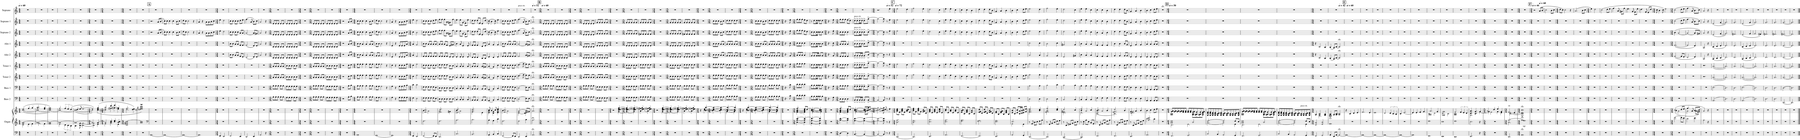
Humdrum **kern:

**kern	**kern	**kern	**kern	**kern	**kern	**kern	**kern	**kern	**kern	**kern	**kern
*part10	*part10	*part10	*part9	*part8	*part7	*part6	*part5	*part4	*part3	*part2	*part1
*staff12	*staff11	*staff10	*staff9	*staff8	*staff7	*staff6	*staff5	*staff4	*staff3	*staff2	*staff1
*I"Organ	*	*	*I"Bass 2	*I"Bass 1	*I"Tenor 2	*I"Tenor 1	*I"Alto 2	*I"Alto 1	*I"Soprano 2	*I"Soprano 1	*I"Soprano
*I'Org.	*	*	*I'B2	*I'B1	*I'T2	*I'T1	*I'A2	*I'A1	*I'S2	*I'S1	*I'S.
*clefF4	*clefG2	*clefG2	*clefF4	*clefF4	*clefGv2	*clefGv2	*clefG2	*clefG2	*clefG2	*clefG2	*clefG2
*k[]	*k[]	*k[]	*k[]	*k[]	*k[]	*k[]	*k[]	*k[]	*k[]	*k[]	*k[]
*M4/4	*M4/4	*M4/4	*M4/4	*M4/4	*M4/4	*M4/4	*M4/4	*M4/4	*M4/4	*M4/4	*M4/4
*MM60	*MM60	*MM60	*MM60	*MM60	*MM60	*MM60	*MM60	*MM60	*MM60	*MM60	*MM60
=1	=1	=1	=1	=1	=1	=1	=1	=1	=1	=1	=1
*	*^	*^	*	*	*	*	*	*	*	*	*
1r	[1a	2d\ 2f\	(2ee/	([1cc	1r	1r	1r	1r	1r	1r	1r	1r	1r
.	.	4e\	4ff/	.	.	.	.	.	.	.	.	.	.
.	.	4f\	4gg/	.	.	.	.	.	.	.	.	.	.
=2	=2	=2	=2	=2	=2	=2	=2	=2	=2	=2	=2	=2	=2
1r	1a_	2.g\	2.ff/ 2.aa/	1cc_	1r	1r	1r	1r	1r	1r	1r	1r	1r
.	.	4f\	4ee/ 4gg/	.	.	.	.	.	.	.	.	.	.
=3	=3	=3	=3	=3	=3	=3	=3	=3	=3	=3	=3	=3	=3
1r	1a_	1f	1ee 1gg)	1cc_)	1r	1r	1r	1r	1r	1r	1r	1r	1r
=4	=4	=4	=4	=4	=4	=4	=4	=4	=4	=4	=4	=4	=4
1r	1a_	2e\	2ff/	1cc_	1r	1r	1r	1r	1r	1r	1r	1r	1r
.	.	6d\	6ff/	.	.	.	.	.	.	.	.	.	.
.	.	6c\	6ee/	.	.	.	.	.	.	.	.	.	.
.	.	6B\	(6dd/	.	.	.	.	.	.	.	.	.	.
=5	=5	=5	=5	=5	=5	=5	=5	=5	=5	=5	=5	=5	=5
1r	1a_	4.B\	4.dd/	(1cc_	1r	1r	1r	1r	1r	1r	1r	1r	1r
.	.	[8c\ [8g\	[8ee/	.	.	.	.	.	.	.	.	.	.
.	.	2c\_ 2g\_	2ee/_	.	.	.	.	.	.	.	.	.	.
=6	=6	=6	=6	=6	=6	=6	=6	=6	=6	=6	=6	=6	=6
*M3/4	*M3/4	*	*M3/4	*	*M3/4	*M3/4	*M3/4	*M3/4	*M3/4	*M3/4	*M3/4	*M3/4	*M3/4
2.r	2a/]	2c\] 2g\]	2ee/])	2cc\])	2.r	2.r	2.r	2.r	2.r	2.r	2.r	2.r	2.r
.	[4a/	4e\	(4gg/	([4cc\ [4ee\	.	.	.	.	.	.	.	.	.
=7	=7	=7	=7	=7	=7	=7	=7	=7	=7	=7	=7	=7	=7
*M5/4	*M5/4	*	*M5/4	*	*M5/4	*M5/4	*M5/4	*M5/4	*M5/4	*M5/4	*M5/4	*M5/4	*M5/4
4%5r	2a/]	2f\	2aa/	2cc\] 2ee\]	4%5r	4%5r	4%5r	4%5r	4%5r	4%5r	4%5r	4%5r	4%5r
.	4b/ 4dd/	2g\	4ddd/	4ff#X\	.	.	.	.	.	.	.	.	.
.	4cc/ 4ee/	.	4eee/	4gg#X\	.	.	.	.	.	.	.	.	.
.	4b/ 4cc/	4e\	4ggn/	4ee\	.	.	.	.	.	.	.	.	.
=8	=8	=8	=8	=8	=8	=8	=8	=8	=8	=8	=8	=8	=8
*M4/4	*M4/4	*	*M4/4	*	*M4/4	*M4/4	*M4/4	*M4/4	*M4/4	*M4/4	*M4/4	*M4/4	*M4/4
1r	[1cc	1d 1g#X	2.ff/	2.dd\	1r	1r	1r	1r	1r	1r	1r	1r	1r
.	.	.	[4dd\ [4ee\)	4ryy	.	.	.	.	.	.	.	.	.
=9	=9	=9	=9	=9	=9	=9	=9	=9	=9	=9	=9	=9	=9
1r	1cc]	1a	1r	1dd] 1ee] 1gg#X 1ccc)	1r	1r	1r	1r	1r	1r	1r	1r	1r
*	*v	*v	*	*	*	*	*	*	*	*	*	*	*
*	*	*v	*v	*	*	*	*	*	*	*	*	*
!!LO:REH:place=s1:a:B:cj:fs=14:t=A
=10	=10	=10	=10	=10	=10	=10	=10	=10	=10	=10	=10
*	*clefF4	*	*	*	*	*	*	*	*	*	*
[1AA	1r	1r	1r	1r	1r	1r	1r	1r	2.r	2.r	1r
.	.	.	.	.	.	.	.	.	(8a/L	(8a/L	.
.	.	.	.	.	.	.	.	.	8b/J	8b/J	.
=11	=11	=11	=11	=11	=11	=11	=11	=11	=11	=11	=11
1AA_	1r	1r	1r	1r	1r	1r	1r	1r	8cc\L)	8cc\L)	1r
.	.	.	.	.	.	.	.	.	8cc\J	8cc\J	.
.	.	.	.	.	.	.	.	.	4cc\	4cc\	.
.	.	.	.	.	.	.	.	.	4cc\	4cc\	.
.	.	.	.	.	.	.	.	.	8b\L	8b\L	.
.	.	.	.	.	.	.	.	.	8cc\J	8cc\J	.
=12	=12	=12	=12	=12	=12	=12	=12	=12	=12	=12	=12
1AA_	1r	1r	1r	1r	1r	1r	1r	1r	8dd\L	8dd\L	1r
.	.	.	.	.	.	.	.	.	8cc\J	8cc\J	.
.	.	.	.	.	.	.	.	.	2cc\	2cc\	.
.	.	.	.	.	.	.	.	.	4r	4r	.
=13	=13	=13	=13	=13	=13	=13	=13	=13	=13	=13	=13
1AA]	1r	1r	1r	1r	1r	1r	1r	1r	4a/	4a/	1r
.	.	.	.	.	.	.	.	.	4r	4r	.
.	.	.	.	.	.	.	.	.	8a\L	8a\L	.
.	.	.	.	.	.	.	.	.	8a\	8a\	.
.	.	.	.	.	.	.	.	.	8b\	8b\	.
.	.	.	.	.	.	.	.	.	8cc\J	8cc\J	.
=14	=14	=14	=14	=14	=14	=14	=14	=14	=14	=14	=14
*M3/4	*M3/4	*M3/4	*M3/4	*M3/4	*M3/4	*M3/4	*M3/4	*M3/4	*M3/4	*M3/4	*M3/4
4FF/	2.r	2.r	2.r	2.r	2.r	2.r	2.r	2.r	4ee\	4ee\	2.r
2EE/	.	.	.	.	.	.	.	.	2dd\	2dd\	.
=15	=15	=15	=15	=15	=15	=15	=15	=15	=15	=15	=15
2FF/	2.r	2.r	2.r	2.r	2.r	2.r	8b\L	8b\L	8cc\L	8cc\L	2.r
.	.	.	.	.	.	.	8b\J	8b\J	8cc\J	8cc\J	.
.	.	.	.	.	.	.	8a/L	8a/L	8cc\L	8cc\L	.
.	.	.	.	.	.	.	8a/J	8a/J	8cc\J	8cc\J	.
4EE/	.	.	.	.	.	.	8f/L	8f/L	8a/L	8dd\L	.
.	.	.	.	.	.	.	8e/J	8f/J	8a/J	8ee\J	.
=16	=16	=16	=16	=16	=16	=16	=16	=16	=16	=16	=16
2DD/	2.r	2.r	2.r	2.r	2.r	2.r	((2d/	((2f/	[2a/	(4.ff\	2.r
.	.	.	.	.	.	.	.	.	.	8a/	.
4EE/	.	.	.	.	.	.	8e/L))	8e/L))	8a/L]	8b\L)	.
.	.	.	.	.	.	.	8e/J	8e/J	8g#X/J	8cc\J	.
=17	=17	=17	=17	=17	=17	=17	=17	=17	=17	=17	=17
2AA/	2.r	2.r	2.r	2.r	2.r	2.r	2a/	2a/	2a/	2a/	2.r
4r	.	.	.	.	.	.	4r	4r	4r	4r	.
=18	=18	=18	=18	=18	=18	=18	=18	=18	=18	=18	=18
*M5/8	*M5/8	*M5/8	*M5/8	*M5/8	*M5/8	*M5/8	*M5/8	*M5/8	*M5/8	*M5/8	*M5/8
8%5r	8%5r	8%5r	8A\L	8A\L	8A/L	8A/L	8c/L	8c/L	8e/L	8e/L	8%5r
.	.	.	8A\	8A\	8A/	8A/	8c/	8c/	8e/	8e/	.
.	.	.	8A\J	8A\J	8A/J	8A/J	8c/J	8c/J	8e/J	8e/J	.
.	.	.	8A\L	8A\L	8A/L	8A/L	8c/L	8c/L	8e/L	8e/L	.
.	.	.	8A\J	8A\J	8A/J	8A/J	8c/J	8c/J	8e/J	8e/J	.
=19	=19	=19	=19	=19	=19	=19	=19	=19	=19	=19	=19
8%5r	8%5r	8%5r	8G\L	8G\L	8B\L	8B\L	8c/L	8c/L	8e/L	8e/L	8%5r
.	.	.	8G\	8G\	8B\	8B\	8c/	8c/	8e/	8e/	.
.	.	.	8G\J	8G\J	8B\J	8B\J	8c/J	8c/J	8e/J	8e/J	.
.	.	.	8G\L	8G\L	8B\L	8B\L	8c/L	8c/L	8e/L	8e/L	.
.	.	.	8G\J	8G\J	8B\J	8B\J	8c/J	8c/J	8e/J	8e/J	.
=20	=20	=20	=20	=20	=20	=20	=20	=20	=20	=20	=20
*M3/4	*M3/4	*M3/4	*M3/4	*M3/4	*M3/4	*M3/4	*M3/4	*M3/4	*M3/4	*M3/4	*M3/4
2.r	2.r	2.r	2.r	2.r	2.r	2.r	2.r	2.r	2.r	2.r	2.r
=21	=21	=21	=21	=21	=21	=21	=21	=21	=21	=21	=21
*M5/8	*M5/8	*M5/8	*M5/8	*M5/8	*M5/8	*M5/8	*M5/8	*M5/8	*M5/8	*M5/8	*M5/8
8%5r	8%5r	8%5r	8A\L	8A\L	8A/L	8A/L	8c/L	8c/L	8e/L	8e/L	8%5r
.	.	.	8A\	8A\	8A/	8A/	8c/	8c/	8e/	8e/	.
.	.	.	8A\J	8A\J	8A/J	8A/J	8c/J	8c/J	8e/J	8e/J	.
.	.	.	8A\L	8A\L	8A/L	8A/L	8c/L	8c/L	8e/L	8e/L	.
.	.	.	8A\J	8A\J	8A/J	8A/J	8c/J	8c/J	8e/J	8e/J	.
=22	=22	=22	=22	=22	=22	=22	=22	=22	=22	=22	=22
8%5r	8%5r	8%5r	8G\L	8G\L	8B\L	8B\L	8c/L	8c/L	8e/L	8e/L	8%5r
.	.	.	8G\	8G\	8B\	8B\	8c/	8c/	8e/	8e/	.
.	.	.	8G\J	8G\J	8B\J	8B\J	8c/J	8c/J	8e/J	8e/J	.
.	.	.	8G\L	8G\L	8B\L	8B\L	8c/L	8c/L	8e/L	8e/L	.
.	.	.	8G\J	8G\J	8B\J	8B\J	8c/J	8c/J	8e/J	8e/J	.
=23	=23	=23	=23	=23	=23	=23	=23	=23	=23	=23	=23
*M3/4	*M3/4	*M3/4	*M3/4	*M3/4	*M3/4	*M3/4	*M3/4	*M3/4	*M3/4	*M3/4	*M3/4
2.r	2.r	2.r	2r	2r	2r	2r	2r	2r	2r	2r	2.r
.	.	.	8A\L	8A\L	8c\L	8c\L	8a/L	8a/L	8a/L	8a/L	.
.	.	.	8B\J	8B\J	8d\J	8d\J	8b/J	8b/J	8b/J	8b/J	.
=24	=24	=24	=24	=24	=24	=24	=24	=24	=24	=24	=24
*M4/4	*M4/4	*M4/4	*M4/4	*M4/4	*M4/4	*M4/4	*M4/4	*M4/4	*M4/4	*M4/4	*M4/4
1AA	1r	1r	8A\L	8A\L	8e\L	8e\L	8b\L	8b\L	8cc\L	8cc\L	1r
.	.	.	8A\J	8A\J	8e\J	8e\J	8b\J	8b\J	8cc\J	8cc\J	.
.	.	.	4A\	4A\	4e\	4e\	4a/	4a/	4cc\	4cc\	.
.	.	.	4A\	4A\	4e\	4e\	4a/	4a/	4cc\	4cc\	.
.	.	.	8A\L	8A\L	8e\L	8e\L	8a/L	8a/L	8b\L	8b\L	.
.	.	.	8A\J	8A\J	8e\J	8e\J	8a/J	8a/J	8cc\J	8cc\J	.
=25	=25	=25	=25	=25	=25	=25	=25	=25	=25	=25	=25
[1GG	1r	1r	8G\L	8G\L	8e\L	8e\L	8g/L	8b\L	8dd\L	8dd\L	1r
.	.	.	8G\J	8G\J	8e\J	8e\J	8g/J	8b\J	8cc\J	8cc\J	.
.	.	.	2G\	2G\	2e\	2e\	2g/	2b\	2cc\	2cc\	.
.	.	.	4r	4r	4r	4r	4r	4r	4r	4r	.
=26	=26	=26	=26	=26	=26	=26	=26	=26	=26	=26	=26
1GG]	1r	1r	4G\	4G\	4c\	4c\	4e/	4e/	4a/	4a/	1r
.	.	.	4r	4r	4r	4r	4r	4r	4r	4r	.
.	.	.	8G\L	8G\L	8c\L	8c\L	8e/L	8e/L	8a\L	8a\L	.
.	.	.	8G\	8G\	8c\	8c\	8e/	8e/	8a\	8a\	.
.	.	.	8G\	8A\	8c\	8c\	8e/	8e/	8b\	8b\	.
.	.	.	8G\J	8B\J	8e\J	8e\J	8a/J	8a/J	8cc\J	8cc\J	.
=27	=27	=27	=27	=27	=27	=27	=27	=27	=27	=27	=27
*M3/4	*M3/4	*M3/4	*M3/4	*M3/4	*M3/4	*M3/4	*M3/4	*M3/4	*M3/4	*M3/4	*M3/4
4FF/	2.r	2.r	4F\	4c\	4c\	4c\	4a/	4a/	4cc\	4ee\	2.r
2EE/	.	.	2E\	2c\	2e\	2e\	2f/	2g/	2b\	2dd\	.
=28	=28	=28	=28	=28	=28	=28	=28	=28	=28	=28	=28
*	*	*^	*	*	*	*	*	*	*	*	*
[2FF/	2.F\	2.f/ 2.cc/	4b\	8F\L	8F\L	8c\L	8c\L	8f/L	8b\L	8cc\L	8cc\L	2.r
.	.	.	.	8F\J	8F\J	8c\J	8c\J	8f/J	8b\J	8cc\J	8cc\J	.
.	.	.	2a\	8F\L	8F\L	8c\L	8c\L	8f/L	8a/L	8cc\L	8cc\L	.
.	.	.	.	8F\J	8F\J	8c\J	8c\J	8f/J	8a/J	8cc\J	8cc\J	.
8FF/L]	.	.	.	8F\L	8F\L	8c\L	8c\L	8f/L	8a/L	8dd\L	8dd\L	.
8EE/J	.	.	.	8E\J	8E\J	8c\J	8c\J	8f/J	8a/J	8ee\J	8ee\J	.
=29	=29	=29	=29	=29	=29	=29	=29	=29	=29	=29	=29	=29
2.DD/	2.F\	2.f/ 2.dd/	2a\	8D\L	8D\L	8d\L	8d\L	8f/L	8a/L	8ff\L	8ff\L	2.r
.	.	.	.	8D\J	8D\J	8d\J	8d\J	8f/J	8a/J	8ff\J	8ff\J	.
.	.	.	.	8D\L	8D\L	8d\L	8d\L	8f/L	8a/L	8ff\L	8ff\L	.
.	.	.	.	8D\J	8D\J	8d\J	8d\J	8f/J	8f/J	8a\J	8a\J	.
.	.	.	4g#X\	8D\L	8D\L	8B\L	8B\L	8e/L	8e/L	8g#X\L	8g#X\L	.
.	.	.	.	8D\J	8D\J	8B\J	8B\J	8e/J	8g#X/J	8ff\J	8ff\J	.
=30	=30	=30	=30	=30	=30	=30	=30	=30	=30	=30	=30	=30
2.C/	2.A\	2.e/ 2.dd/	4b\	4C/	4C/	4A/	4A/	4e/	4b\	4ee\	4ee\	2.r
.	.	.	2a\	8C/	8C/	8A/	8A/	8e/	8a/	8ee\L	8ee\L	.
.	.	.	.	4C/	4C/	4A/	4A/	4e/	4e/	(8g\J	(8g\J	.
.	.	.	.	.	.	.	.	.	.	8f\L)	8f\L)	.
.	.	.	.	8C/	8C/	8A/	8A/	8e/	8e/	8ee\J	8ee\J	.
=31	=31	=31	=31	=31	=31	=31	=31	=31	=31	=31	=31	=31
2.BB/	2.B\	2.a/ 2.dd/	2f\	8BB/L	8BB/L	8A/L	8A/L	8d/L	8f/L	8dd\L	8dd\L	2.r
.	.	.	.	8BB/J	8BB/J	8A/J	8A/J	8d/J	8f/J	8dd\J	8dd\J	.
.	.	.	.	4BB/	4BB/	4A/	4A/	4d/	4f/	(8dd/L	(8dd/L	.
.	.	.	.	.	.	.	.	.	.	8f/J)	8f/J)	.
.	.	.	4e\	8BB/L	8BB/L	8A/L	8A/L	8B/L	8d/L	8e/L	8e/L	.
.	.	.	.	8BB/J	8BB/J	8G#X/J	8G#X/J	8B/J	8e/J	8dd/J	8dd/J	.
=32	=32	=32	=32	=32	=32	=32	=32	=32	=32	=32	=32	=32
4AA/	4A\	8cc/	4e\ 4a\	(4AA/	(4AA/	(4A/	(4A/	4e/	4a/	(8cc\	(8cc\	2.r
.	.	4b/	.	.	.	.	.	.	.	4b\	4b\	.
4BB/	4G\	.	4d\ 4g\	4BB/)	4BB/)	4G/)	4G/)	4d/	4g/	.	.	.
.	.	8cc/	.	.	.	.	.	.	.	8cc\)	8cc\)	.
4C/	4c\	4ee/	4e\ 4g\ 4cc\	4C/	4C/	4c\	4c\	4e/	4g/	4ee\	4ee\	.
=33	=33	=33	=33	=33	=33	=33	=33	=33	=33	=33	=33	=33
[2FF/	2.F\	2.f/ 2.cc/	4b\	8F\L	8F\L	8c\L	8c\L	8f/L	8b\L	8cc\L	8cc\L	2.r
.	.	.	.	8F\J	8F\J	8c\J	8c\J	8f/J	8b\J	8cc\J	8cc\J	.
.	.	.	2a\	8F\L	8F\L	8c\L	8c\L	8f/L	8a/L	8cc\L	8cc\L	.
.	.	.	.	8F\J	8F\J	8c\J	8c\J	8f/J	8a/J	8cc\J	8cc\J	.
8FF/L]	.	.	.	8F\L	8F\L	8c\L	8c\L	8f/L	8a/L	8dd\L	8dd\L	.
8EE/J	.	.	.	8E\J	8E\J	8c\J	8c\J	8f/J	8a/J	8ee\J	8ee\J	.
=34	=34	=34	=34	=34	=34	=34	=34	=34	=34	=34	=34	=34
*	*	*	*^	*	*	*	*	*	*	*	*	*
!	!	!	!	!	!	!	!	!	!	!	!	!	!LO:TX:a:t=poco rit.
2DD/	2F\	[2a/	2f\	[2d\	(2D\	(2D\	(4.d\	(4.d\	2f/	[2a/	(4.ff\	(4.ff\	2.r
.	.	.	.	.	.	.	8f\	8f\	.	.	8a/	8a/	.
4EE/	4B\	8a/L]	4d\] 4e\	4ryy	8E\L)	8E\L)	8e\L)	8e\L)	8a/L	8a/L]	8b\L)	8b\L)	.
.	.	8g#X/J	.	.	8E\J	8E\J	8e\J	8e\J	8g#X/J	8g#X/J	8cc\J	8cc\J	.
*	*	*v	*v	*v	*	*	*	*	*	*	*	*	*
=35	=35	=35	=35	=35	=35	=35	=35	=35	=35	=35	=35
*	*	*	*	*	*	*	*	*	*	*	*MM52
2.AA;</	2.A;<\	2.a;</	2.AA;</	2.AA;</	2.A;</	2.A;</	2.a;</	2.a;</	2.a;</	2.a;</	2.r
=36	=36	=36	=36	=36	=36	=36	=36	=36	=36	=36	=36
!!LO:REH:place=s1:a:B:cj:fs=14:t=B
*M5/8	*M5/8	*M5/8	*M5/8	*M5/8	*M5/8	*M5/8	*M5/8	*M5/8	*M5/8	*M5/8	*M5/8
*	*	*	*	*	*	*	*	*	*	*	*MM60
8%5r	8%5r	8%5r	8A\L	8A\L	8A/L	8A/L	8c/L	8c/L	8e/L	8e/L	8%5r
.	.	.	8A\	8A\	8A/	8A/	8c/	8c/	8e/	8e/	.
.	.	.	8A\J	8A\J	8A/J	8A/J	8c/J	8c/J	8e/J	8e/J	.
.	.	.	8A\L	8A\L	8A/L	8A/L	8c/L	8c/L	8e/L	8e/L	.
.	.	.	8A\J	8A\J	8A/J	8A/J	8c/J	8c/J	8e/J	8e/J	.
=37	=37	=37	=37	=37	=37	=37	=37	=37	=37	=37	=37
8%5r	8%5r	8%5r	8G\L	8G\L	8B\L	8B\L	8c/L	8c/L	8e/L	8e/L	8%5r
.	.	.	8G\	8G\	8B\	8B\	8c/	8c/	8e/	8e/	.
.	.	.	8G\J	8G\J	8B\J	8B\J	8c/J	8c/J	8e/J	8e/J	.
.	.	.	8G\L	8G\L	8B\L	8B\L	8c/L	8c/L	8e/L	8e/L	.
.	.	.	8G\J	8G\J	8B\J	8B\J	8c/J	8c/J	8e/J	8e/J	.
=38	=38	=38	=38	=38	=38	=38	=38	=38	=38	=38	=38
*M3/4	*M3/4	*M3/4	*M3/4	*M3/4	*M3/4	*M3/4	*M3/4	*M3/4	*M3/4	*M3/4	*M3/4
2.r	2.r	2.r	2.r	2.r	2.r	2.r	2.r	2.r	2.r	2.r	2.r
=39	=39	=39	=39	=39	=39	=39	=39	=39	=39	=39	=39
*M5/8	*M5/8	*M5/8	*M5/8	*M5/8	*M5/8	*M5/8	*M5/8	*M5/8	*M5/8	*M5/8	*M5/8
8%5r	8%5r	8%5r	8A\L	8A\L	8A/L	8A/L	8c/L	8c/L	8e/L	8e/L	8%5r
.	.	.	8A\	8A\	8A/	8A/	8c/	8c/	8e/	8e/	.
.	.	.	8A\J	8A\J	8A/J	8A/J	8c/J	8c/J	8e/J	8e/J	.
.	.	.	8A\L	8A\L	8A/L	8A/L	8c/L	8c/L	8e/L	8e/L	.
.	.	.	8A\J	8A\J	8A/J	8A/J	8c/J	8c/J	8e/J	8e/J	.
=40	=40	=40	=40	=40	=40	=40	=40	=40	=40	=40	=40
8%5r	8%5r	8%5r	8F\L	8F\L	8A/L	8A/L	8c/L	8e/L	8g/L	8g/L	8%5r
.	.	.	8F\	8F\	8A/	8A/	8c/	8e/	8g/	8g/	.
.	.	.	8F\J	8F\J	8A/J	8A/J	8c/J	8e/J	8g/J	8g/J	.
.	.	.	8F\L	8F\L	8A/L	8A/L	8c/L	8e/L	8g/L	8g/L	.
.	.	.	8F\J	8F\J	8A/J	8A/J	8c/J	8e/J	8g/J	8g/J	.
=41	=41	=41	=41	=41	=41	=41	=41	=41	=41	=41	=41
*M3/4	*M3/4	*M3/4	*M3/4	*M3/4	*M3/4	*M3/4	*M3/4	*M3/4	*M3/4	*M3/4	*M3/4
*	*	*^	*	*	*	*	*	*	*	*	*
2.r	2.r	2r	2ryy	2.r	2.r	2.r	2.r	2.r	2.r	2.r	2.r	2.r
.	.	[4cc/ [4dd/ [4ee/ [4gg/	[4g\	.	.	.	.	.	.	.	.	.
=42	=42	=42	=42	=42	=42	=42	=42	=42	=42	=42	=42	=42
*M5/8	*M5/8	*M5/8	*	*M5/8	*M5/8	*M5/8	*M5/8	*M5/8	*M5/8	*M5/8	*M5/8	*M5/8
8%5r	8%5r	4.cc/_ 4.dd/_ 4.ee/_ 4.gg/_	4.g\_	8G\L	8G\L	8c\L	8c\L	8d/L	8e/L	8g/L	8g/L	8%5r
.	.	.	.	8G\	8G\	8c\	8c\	8d/	8e/	8g/	8g/	.
.	.	.	.	8G\J	8G\J	8c\J	8c\J	8d/J	8e/J	8g/J	8g/J	.
.	.	4cc/] 4dd/_ 4ee/_ 4gg/_	4g\]	8G\L	8G\L	8c\L	8c\L	8d/L	8e/L	8g/L	8g/L	.
.	.	.	.	8G\J	8G\J	8c\J	8c\J	8d/J	8e/J	8g/J	8g/J	.
=43	=43	=43	=43	=43	=43	=43	=43	=43	=43	=43	=43	=43
8%5r	8%5r	4.dd/_ 4.ee/_ 4.gg/_	[4.a\ [4.ff#X\	8A\L	8A\L	8d\L	8d\L	8e/L	8e/L	8f#X/L	8g/L	8%5r
.	.	.	.	8A\	8A\	8d\	8d\	8e/	8e/	8f#/	8g/	.
.	.	.	.	8A\J	8A\J	8d\J	8d\J	8e/J	8e/J	8f#/J	8g/J	.
.	.	4dd/] 4ee/] 4gg/]	4a\] 4ff#\]	8A\L	8A\L	8d\L	8d\L	8e/L	8e/L	8f#/L	8g/L	.
.	.	.	.	8A\J	8A\J	8d\J	8d\J	8e/J	8e/J	8f#/J	8g/J	.
=44	=44	=44	=44	=44	=44	=44	=44	=44	=44	=44	=44	=44
*M3/4	*M3/4	*M3/4	*	*M3/4	*M3/4	*M3/4	*M3/4	*M3/4	*M3/4	*M3/4	*M3/4	*M3/4
2.r	2.r	2r	2ryy	2.r	2.r	2.r	2.r	2.r	2.r	2.r	2.r	2.r
.	.	[4cc/ [4dd/ [4ee/ [4gg/	[4g\	.	.	.	.	.	.	.	.	.
=45	=45	=45	=45	=45	=45	=45	=45	=45	=45	=45	=45	=45
*M5/8	*M5/8	*M5/8	*	*M5/8	*M5/8	*M5/8	*M5/8	*M5/8	*M5/8	*M5/8	*M5/8	*M5/8
8%5r	8%5r	4.cc/_ 4.dd/_ 4.ee/_ 4.gg/_	4.g\_	8A\L	8A\L	8c\L	8c\L	8e/L	8e/L	8g/L	8g/L	8%5r
.	.	.	.	8A\	8A\	8c\	8c\	8e/	8e/	8g/	8g/	.
.	.	.	.	8A\J	8A\J	8c\J	8c\J	8e/J	8e/J	8g/J	8g/J	.
.	.	4cc/] 4dd/_ 4ee/_ 4gg/_	4g\]	8A\L	8A\L	8c\L	8c\L	8e/L	8e/L	8g/L	8g/L	.
.	.	.	.	8A\J	8A\J	8c\J	8c\J	8e/J	8e/J	8g/J	8g/J	.
=46	=46	=46	=46	=46	=46	=46	=46	=46	=46	=46	=46	=46
8%5r	8%5r	4.dd/_ 4.ee/_ 4.gg/_	[4.a\ [4.ff#X\	8A\L	8A\L	8d\L	8d\L	8e/L	8e/L	8f#X/L	8g/L	8%5r
.	.	.	.	8A\	8A\	8d\	8d\	8e/	8e/	8f#/	8g/	.
.	.	.	.	8A\J	8A\J	8d\J	8d\J	8e/J	8e/J	8f#/J	8g/J	.
.	.	4dd/] 4ee/] 4gg/]	4a\] 4ff#\]	8A\L	8A\L	8d\L	8d\L	8e/L	8e/L	8f#/L	8g/L	.
.	.	.	.	8A\J	8A\J	8d\J	8d\J	8e/J	8e/J	8f#/J	8g/J	.
=47	=47	=47	=47	=47	=47	=47	=47	=47	=47	=47	=47	=47
*M2/4	*M2/4	*M2/4	*	*M2/4	*M2/4	*M2/4	*M2/4	*M2/4	*M2/4	*M2/4	*M2/4	*M2/4
2r	2r	4r	4ryy	2r	2r	2r	2r	2r	2r	2r	2r	2r
.	.	[4b/ [4aa/	[4cc\ [4ee\	.	.	.	.	.	.	.	.	.
*	*	*v	*v	*	*	*	*	*	*	*	*	*
=48	=48	=48	=48	=48	=48	=48	=48	=48	=48	=48	=48
*M5/8	*M5/8	*M5/8	*M5/8	*M5/8	*M5/8	*M5/8	*M5/8	*M5/8	*M5/8	*M5/8	*M5/8
8%5r	8%5r	4.b\_ 4.cc\_ 4.ee\_ 4.aa\_	8A\L	8A\L	8e\L	8e\L	8b\L	8b\L	8cc\L	8cc\L	8%5r
.	.	.	8A\	8A\	8e\	8e\	8b\	8b\	8cc\	8cc\	.
.	.	.	8A\J	8A\J	8e\J	8e\J	8b\J	8b\J	8cc\J	8cc\J	.
.	.	4b\_ 4cc\] 4ee\] 4aa\_	8A\L	8A\L	8e\L	8e\L	8a/L	8a/L	8b\L	8b\L	.
.	.	.	8A\J	8A\J	8e\J	8e\J	8a/J	8a/J	8cc\J	8cc\J	.
=49	=49	=49	=49	=49	=49	=49	=49	=49	=49	=49	=49
*	*	*^	*	*	*	*	*	*	*	*	*
8%5r	8%5r	4.b/_ 4.aa/_	[4.g\ [4.dd\	8B\L	8B\L	8d\L	8d\L	8g/L	8a/L	8dd\L	8dd\L	8%5r
.	.	.	.	8B\	8B\	8d\	8d\	8g/	8a/	8dd\	8dd\	.
.	.	.	.	8B\J	8B\J	8d\J	8d\J	8g/J	8a/J	8dd\J	8dd\J	.
.	.	4b/] 4aa/]	4g\] 4dd\]	8B\L	8B\L	8d\L	8d\L	8g/L	8a/L	8dd\L	8dd\L	.
.	.	.	.	8B\J	8B\J	8d\J	8d\J	8g/J	8a/J	8dd\J	8dd\J	.
=50	=50	=50	=50	=50	=50	=50	=50	=50	=50	=50	=50	=50
*M2/4	*M2/4	*M2/4	*	*M2/4	*M2/4	*M2/4	*M2/4	*M2/4	*M2/4	*M2/4	*M2/4	*M2/4
2r	2r	4r	4ryy	2r	2r	2r	2r	2r	2r	2r	2r	2r
.	.	[4b/ [4aa/	[4cc\ [4ee\	.	.	.	.	.	.	.	.	.
*	*	*v	*v	*	*	*	*	*	*	*	*	*
=51	=51	=51	=51	=51	=51	=51	=51	=51	=51	=51	=51
*M5/8	*M5/8	*M5/8	*M5/8	*M5/8	*M5/8	*M5/8	*M5/8	*M5/8	*M5/8	*M5/8	*M5/8
8%5r	8%5r	4.b\_ 4.cc\_ 4.ee\_ 4.aa\_	8A\L	8A\L	8e\L	8e\L	8b\L	8b\L	8cc\L	8cc\L	8%5r
.	.	.	8A\	8A\	8e\	8e\	8b\	8b\	8cc\	8cc\	.
.	.	.	8A\J	8A\J	8e\J	8e\J	8b\J	8b\J	8cc\J	8cc\J	.
.	.	4b\_ 4cc\] 4ee\] 4aa\_	8A\L	8A\L	8e\L	8e\L	8a/L	8a/L	8b\L	8b\L	.
.	.	.	8A\J	8A\J	8e\J	8e\J	8a/J	8a/J	8cc\J	8cc\J	.
=52	=52	=52	=52	=52	=52	=52	=52	=52	=52	=52	=52
*	*	*^	*	*	*	*	*	*	*	*	*
8%5r	8%5r	4.b/_ 4.aa/_	[4.g\ [4.dd\	8B\L	8B\L	8d\L	8d\L	8g/L	8a/L	8dd\L	8dd\L	8%5r
.	.	.	.	8B\	8B\	8d\	8d\	8g/	8a/	8dd\	8dd\	.
.	.	.	.	8B\J	8B\J	8d\J	8d\J	8g/J	8a/J	8dd\J	8dd\J	.
.	.	4b/] 4aa/]	4g\] 4dd\]	8B\L	8B\L	8d\L	8d\L	8g/L	8a/L	8dd\L	8dd\L	.
.	.	.	.	8B\J	8B\J	8d\J	8d\J	8g/J	8a/J	8dd\J	8dd\J	.
*	*	*v	*v	*	*	*	*	*	*	*	*	*
=53	=53	=53	=53	=53	=53	=53	=53	=53	=53	=53	=53
*M2/4	*M2/4	*M2/4	*M2/4	*M2/4	*M2/4	*M2/4	*M2/4	*M2/4	*M2/4	*M2/4	*M2/4
2r	2r	2r	4.r	4.r	4.r	4.r	4.r	4.r	4.r	4.r	2r
.	.	.	8c\	8c\	8e\	8e\	8g/	8cc\	8ee\	8ee\	.
=54	=54	=54	=54	=54	=54	=54	=54	=54	=54	=54	=54
*M5/8	*M5/8	*M5/8	*M5/8	*M5/8	*M5/8	*M5/8	*M5/8	*M5/8	*M5/8	*M5/8	*M5/8
*	*^	*^	*	*	*	*	*	*	*	*	*
8%5r	[4.d/	[4.D\ [4.A\	4.ff/	[4.f\ [4.a\ [4.cc\	8d\L	8d\L	8f\L	8f\L	8a/L	8cc\L	8ff\L	8ff\L	8%5r
.	.	.	.	.	8d\	8d\	8f\	8f\	8a/	8cc\	8ff\	8ff\	.
.	.	.	.	.	8d\J	8d\J	8f\J	8f\J	8a/J	8cc\J	8ff\J	8ff\J	.
.	4d/_	4D\] 4A\]	8ee/L	4f\] 4a\] 4cc\]	4d\	4d\	4f\	4f\	4a/	4cc\	8ee\L	8ee\L	.
.	.	.	[8dd/J	.	.	.	.	.	.	.	8dd\J	8dd\J	.
=55	=55	=55	=55	=55	=55	=55	=55	=55	=55	=55	=55	=55	=55
8%5r	4.d/_	[4.BB\ [4.G\	4.dd/_	[4.g\ [4.b\ [4.cc\	8B\L	8B\L	8d\L	8d\L	8g/L	8b\L	8cc\L	8r	8%5r
.	.	.	.	.	8B\	8B\	8d\	8d\	8g/	8b\	8cc\	8dd\L	.
.	.	.	.	.	16B\L	16B\L	16d\L	16d\L	16g/L	16b\L	16cc\L	16dd\L	.
.	.	.	.	.	16B\JJ	16B\JJ	16d\JJ	16d\JJ	16g/JJ	16b\JJ	16cc\JJ	16dd\JJ	.
.	4d/]	4BB\] 4G\]	4dd/]	4g\] 4b\] 4cc\]	8B\L	8B\L	8d\L	8d\L	8g/L	8b\L	8cc\L	8dd\L	.
.	.	.	.	.	8B\J	8B\J	8d\J	8d\J	8g/J	8b\J	8cc\J	8dd\J	.
*	*v	*v	*	*	*	*	*	*	*	*	*	*	*
*	*	*v	*v	*	*	*	*	*	*	*	*	*
=56	=56	=56	=56	=56	=56	=56	=56	=56	=56	=56	=56
*M2/4	*M2/4	*M2/4	*M2/4	*M2/4	*M2/4	*M2/4	*M2/4	*M2/4	*M2/4	*M2/4	*M2/4
2r	2r	2r	4.r	4.r	4.r	4.r	4.r	4.r	4.r	4.r	2r
.	.	.	8G\	8G\	8e\	8e\	8g/	8cc\	8ee\	8ee\	.
=57	=57	=57	=57	=57	=57	=57	=57	=57	=57	=57	=57
*M5/8	*M5/8	*M5/8	*M5/8	*M5/8	*M5/8	*M5/8	*M5/8	*M5/8	*M5/8	*M5/8	*M5/8
*	*	*^	*	*	*	*	*	*	*	*	*
[4.D\	[4.A\ [4.d\	4.ff/	[4.f\ [4.a\ [4.cc\	8D\L	8A\L	8d\L	8d\L	8f/L	8a/L	8cc\L	8ff\L	8%5r
.	.	.	.	8D\	8A\	8d\	8d\	8f/	8a/	8cc\	8ff\	.
.	.	.	.	8D\J	8A\J	8d\J	8d\J	8f/J	8a/J	8cc\J	8ff\J	.
4D\]	4A\] 4d\]	8ee/L	4f\] 4a\] 4cc\]	4D\	4A\	4d\	4d\	4f/	4a/	4cc\	(8ee\L	.
.	.	[8dd/J	.	.	.	.	.	.	.	.	8dd\J)	.
=58	=58	=58	=58	=58	=58	=58	=58	=58	=58	=58	=58	=58
!	!	!	!	!	!	!	!	!	!	!	!LO:TX:a:t=poco rit.	!
!	!	!	!	!	!	!	!	!	!	!LO:TX:a:t=poco rit.	!	!
[4.BB/	[4.G\ [4.d\	4.dd/_	[4.g\ [4.b\ [4.cc\	8BB^/L	8G^\L	8d^\L	8d^\L	8g^/L	8b^\L	8cc^\L	8dd^\L	8%5r
.	.	.	.	8BB^/	8G^\	8d^\	8d^\	8g^/	8b^\	8cc^\	8dd^\	.
.	.	.	.	16BB^/L	16G^\L	16d^\L	16d^\L	16g^/L	16b^\L	16cc^\L	16dd^\L	.
.	.	.	.	16BB^/JJ	16G^\JJ	16d^\JJ	16d^\JJ	16g^/JJ	16b^\JJ	16cc^\JJ	16dd^\JJ	.
4BB/_	4G\_ 4d\_	8dd/L_	8g\] 8b\] 8cc\]L	8BB^/L	8G^\L	8d^\L	8d^\L	8g^/L	8b^\L	8cc^\L	8dd^\L	.
.	.	8dd/J_	[8b\ [8cc\ [8gg\J	[8BB^/J	[8G^\J	[8d^\J	[8g^\J	[8b^/J	[8dd^\J	[8cc^\J	[8gg^\J	.
=59	=59	=59	=59	=59	=59	=59	=59	=59	=59	=59	=59	=59
*M4/4	*M4/4	*M4/4	*	*M4/4	*M4/4	*M4/4	*M4/4	*M4/4	*M4/4	*M4/4	*M4/4	*M4/4
*	*	*	*	*	*	*	*	*	*	*	*	*^
2BB/_	2G\_ 2d\_	2dd/_	2b\_ 2cc\_ 2gg\_	2BB/_	2G\_	2d\_	2g\_	2b\_	2dd\_	2cc\_	2gg\_	2.r	2ryy
8BB/]	8G\] 8d\]	8dd/]	8b\] 8cc\] 8gg\]	8BB/]	8G\]	8d\]	8g\]	8b\]	8dd\]	8cc\]	8gg\]	.	8ryy
*	*	*	*	*	*	*	*	*	*	*	*	*MM52	*
8r	8r	8r	4.ryy	8r	8r	8r	8r	8r	8r	8r	8r	.	4.ryy
4r	4r	4ee\	.	4r	4r	4e\	4e\	4r	4r	4ee\	4ee\	4ee\	.
*	*	*v	*v	*	*	*	*	*	*	*	*	*v	*v
=60	=60	=60	=60	=60	=60	=60	=60	=60	=60	=60	=60
!!LO:REH:place=s1:a:B:cj:fs=14:t=C
*M3/4	*M3/4	*M3/4	*M3/4	*M3/4	*M3/4	*M3/4	*M3/4	*M3/4	*M3/4	*M3/4	*M3/4
*	*	*	*	*	*	*	*	*	*	*	*MM72
[2.DD/	2.D\ 2.A\	8a\ 8cc\ 8ee\L	2.r	2.r	2e\	2e\	2.r	2.r	2ee\	2ee\	2ee\
.	.	8f\J	.	.	.	.	.	.	.	.	.
.	.	8a\ 8cc\ 8ee\L	.	.	.	.	.	.	.	.	.
.	.	8f\J	.	.	.	.	.	.	.	.	.
.	.	8a/ 8cc/ 8dd/L	.	.	4d\	4d\	.	.	4dd\	4dd\	4dd\
.	.	8f/J	.	.	.	.	.	.	.	.	.
=61	=61	=61	=61	=61	=61	=61	=61	=61	=61	=61	=61
2.DD/]	2.D\ 2.G\	8b\ 8dd\ 8ff\L	2.r	2.r	2f\	2f\	2.r	2.r	2ff\	2ff\	2ff\
.	.	8g\J	.	.	.	.	.	.	.	.	.
.	.	8b\ 8dd\ 8ff\L	.	.	.	.	.	.	.	.	.
.	.	8g\J	.	.	.	.	.	.	.	.	.
.	.	8g/ 8a/ 8cc/L	.	.	4e\	4e\	.	.	4ee\	4ee\	4ee\
.	.	8d/J	.	.	.	.	.	.	.	.	.
=62	=62	=62	=62	=62	=62	=62	=62	=62	=62	=62	=62
2.EE/	2.E\ 2.B\	8g/ 8b/ 8dd/L	2.r	2.r	2d\	2d\	2.r	2.r	2dd\	2dd\	2dd\
.	.	8e/J	.	.	.	.	.	.	.	.	.
.	.	8g/ 8b/ 8dd/L	.	.	.	.	.	.	.	.	.
.	.	8e/J	.	.	.	.	.	.	.	.	.
.	.	8g/ 8cc/ 8ee/L	.	.	4c\	4c\	.	.	4cc\	4cc\	4cc\
.	.	8e/J	.	.	.	.	.	.	.	.	.
=63	=63	=63	=63	=63	=63	=63	=63	=63	=63	=63	=63
2.AA/	2.E\ 2.A\	8b/ 8dd/L	2.r	2.r	4e\	4e\	2.r	2.r	4ee\	4ee\	4ee\
.	.	8e/J	.	.	.	.	.	.	.	.	.
.	.	8a/ 8cc/L	.	.	4e\	4e\	.	.	4ee\	4ee\	4ee\
.	.	8e/J	.	.	.	.	.	.	.	.	.
.	.	8a/ 8cc/L	.	.	4c\	4c\	.	.	4cc\	4cc\	4cc\
.	.	8e/J	.	.	.	.	.	.	.	.	.
=64	=64	=64	=64	=64	=64	=64	=64	=64	=64	=64	=64
[2.FF/	2.F\ 2.A\	8f/ 8b/ 8cc/L	2.r	2.r	4c\	4c\	2.r	2.r	4cc\	4cc\	4cc\
.	.	8c/J	.	.	.	.	.	.	.	.	.
.	.	8f/ 8a/ 8cc/L	.	.	4c\	4c\	.	.	4cc\	4cc\	4cc\
.	.	8c/J	.	.	.	.	.	.	.	.	.
.	.	8f/ 8b/L	.	.	4B\	4B\	.	.	4b\	4b\	4b\
.	.	8c/J	.	.	.	.	.	.	.	.	.
=65	=65	=65	=65	=65	=65	=65	=65	=65	=65	=65	=65
2.FF/]	2.F\ 2.G\	8f/ 8g/ 8dd/L	2.r	2.r	4d\	4d\	2.r	2.r	4dd\	4dd\	4dd\
.	.	8d/J	.	.	.	.	.	.	.	.	.
.	.	8f/ 8g/ 8dd/L	.	.	4d\	4d\	.	.	4dd\	4dd\	4dd\
.	.	8d/J	.	.	.	.	.	.	.	.	.
.	.	8f/ 8g/ 8b/L	.	.	8d\L	8d\L	.	.	8dd\L	8dd\L	8dd\L
.	.	8d/J	.	.	8B\J	8B\J	.	.	8b\J	8b\J	8b\J
=66	=66	=66	=66	=66	=66	=66	=66	=66	=66	=66	=66
2.EE/	2.E\ 2.G\	8e/ 8g/L	2.r	2.r	4G/	4G/	2.r	2.r	4g/	4g/	4g/
.	.	8B/J	.	.	.	.	.	.	.	.	.
.	.	8e/ 8g/ 8a/L	.	.	4A/	4A/	.	.	4a/	4a/	4a/
.	.	8B/J	.	.	.	.	.	.	.	.	.
.	.	8e/ 8g/ 8b/L	.	.	4B\	4B\	.	.	4b\	4b\	4b\
.	.	8B/J	.	.	.	.	.	.	.	.	.
=67	=67	=67	=67	=67	=67	=67	=67	=67	=67	=67	=67
*	*^	*	*	*	*	*	*	*	*	*	*
2AA/	2.E/	2AA\	8e/ 8b/L	2.r	2.r	4B\	4B\	2.r	2.r	4b\	4b\	4b\
.	.	.	8c/J	.	.	.	.	.	.	.	.	.
.	.	.	8e/ 8cc/L	.	.	4c\	4c\	.	.	4cc\	4cc\	4cc\
.	.	.	16c/ 16a/L	.	.	.	.	.	.	.	.	.
.	.	.	16d/ 16b/JJ	.	.	.	.	.	.	.	.	.
4GG/	.	4GG\	8e/ 8cc/L	.	.	8d\L	8d\L	.	.	8dd\L	8dd\L	8dd\L
.	.	.	8g/ 8ee/J	.	.	8e\J	8e\J	.	.	8ee\J	8ee\J	8ee\J
*	*v	*v	*	*	*	*	*	*	*	*	*	*
=68	=68	=68	=68	=68	=68	=68	=68	=68	=68	=68	=68
*	*	*^	*	*	*	*	*	*	*	*	*
[2.DD/	8r	2cc/ 2ee/	2.f\ 2.a\	2D\	2A\	2f\	2f\	2a/	2cc\	2ee\	2ee\	2ee\
.	8AA/	.	.	.	.	.	.	.	.	.	.	.
.	8D\L	.	.	.	.	.	.	.	.	.	.	.
.	8E\J	.	.	.	.	.	.	.	.	.	.	.
.	8F\L	4b/ 4dd/	.	4D\	4A\	4f\	4f\	4a/	4cc\	4dd\	4dd\	4dd\
.	8A\J	.	.	.	.	.	.	.	.	.	.	.
=69	=69	=69	=69	=69	=69	=69	=69	=69	=69	=69	=69	=69
2.DD/]	8r	2b/ 2ff/	2.f\ 2.g\	2D\	2B\	2d\	2d\	2g/	2b\	2ff\	2ff\	2ff\
.	8GG/	.	.	.	.	.	.	.	.	.	.	.
.	8BB/L	.	.	.	.	.	.	.	.	.	.	.
.	8D/J	.	.	.	.	.	.	.	.	.	.	.
.	8F\L	4cc/ 4ee/	.	4D\	4c\	4e\	4e\	4g/	4cc\	4ee\	4ee\	4ee\
.	8G\J	.	.	.	.	.	.	.	.	.	.	.
=70	=70	=70	=70	=70	=70	=70	=70	=70	=70	=70	=70	=70
[2.CC/	8r	2dd/	2.e\ 2.g#X\	2C/	2B\	2e\	2e\	2e/	2g#X/	2dd\	2dd\	2dd\
.	8EE/	.	.	.	.	.	.	.	.	.	.	.
.	8GG#X/L	.	.	.	.	.	.	.	.	.	.	.
.	8BB/J	.	.	.	.	.	.	.	.	.	.	.
.	8D\L	4cc/	.	4C/	4B\	4e\	4e\	4g#X/	4g#/	4cc\	4cc\	4cc\
.	8E\J	.	.	.	.	.	.	.	.	.	.	.
=71	=71	=71	=71	=71	=71	=71	=71	=71	=71	=71	=71	=71
*	*	*	*^	*	*	*	*	*	*	*	*	*
2.CC/]	8r	2ee/	2.e\	4b/	4C/	4A\	4e\	4e\	4b\	4b\	4ee\	4ee\	4ee\
.	8E\	.	.	.	.	.	.	.	.	.	.	.	.
.	8A\L	.	.	2a/	4C/	4A\	4e\	4e\	4a/	4a/	4ee\	4ee\	4ee\
.	8E\J	.	.	.	.	.	.	.	.	.	.	.	.
.	8C/L	4cc/	.	.	4C/	4A\	4e\	4e\	4a/	4a/	4cc\	4cc\	4cc\
.	8AA/J	.	.	.	.	.	.	.	.	.	.	.	.
=72	=72	=72	=72	=72	=72	=72	=72	=72	=72	=72	=72	=72	=72
*	*	*	*	*^	*	*	*	*	*	*	*	*	*
2.FF/	8r	2cc/	2.f\	4b/	[2.c\	4F\	4F\	4c\	4c\	4f/	4f/	4b\	4cc\	4cc\
.	8FF/	.	.	.	.	.	.	.	.	.	.	.	.	.
.	8AA/L	.	.	2a/	.	4F\	4F\	4c\	4c\	4f/	4f/	4a/	4cc\	4cc\
.	8C/J	.	.	.	.	.	.	.	.	.	.	.	.	.
.	8F\L	4b/	.	.	.	4F\	4F\	4c\	4c\	4f/	4f/	4b\	4b\	4b\
.	8A\J	.	.	.	.	.	.	.	.	.	.	.	.	.
*	*	*	*	*v	*v	*	*	*	*	*	*	*	*	*
=73	=73	=73	=73	=73	=73	=73	=73	=73	=73	=73	=73	=73	=73
2.FF/	8r	2dd/	2.f\ 2.g\	2.c\]	4F\	4F\	4c\	4c\	4g/	4b\	4dd\	4dd\	4dd\
.	8FF/	.	.	.	.	.	.	.	.	.	.	.	.
.	8C/L	.	.	.	4F\	4F\	4c\	4c\	4g/	4b\	4dd\	4dd\	4dd\
.	8D/J	.	.	.	.	.	.	.	.	.	.	.	.
.	8F\L	4b/	.	.	8F\L	8F\L	8c\L	8c\L	8g/L	8b/L	8dd\L	8dd\L	8dd\L
.	8G\J	.	.	.	8F\J	8F\J	8d\J	8d\J	8g/J	8g/J	8b\J	8b\J	8b\J
*	*	*	*v	*v	*	*	*	*	*	*	*	*	*
=74	=74	=74	=74	=74	=74	=74	=74	=74	=74	=74	=74	=74
2.EE/	8r	4g/	2.d\ 2.e\ 2.g\	4E\	4E\	4d\	4d\	4e/	4e/	4g/	4g/	4g/
.	8EE/	.	.	.	.	.	.	.	.	.	.	.
.	8GG/L	4a/	.	4E\	4E\	4d\	4d\	4e/	4g/	4a/	4a/	4a/
.	8BB/J	.	.	.	.	.	.	.	.	.	.	.
.	8E\L	4b/	.	4E\	4E\	4d\	4d\	4e/	4g/	4b\	4b\	4b\
.	8G\J	.	.	.	.	.	.	.	.	.	.	.
*	*	*v	*v	*	*	*	*	*	*	*	*	*
=75	=75	=75	=75	=75	=75	=75	=75	=75	=75	=75	=75
*	*^	*	*	*	*	*	*	*	*	*	*
2.AA/	2.A/ 2.e/	2d\	4b\	4AA/	4AA/	4d\	4d\	4e/	4a/	4b\	4b\	4b\
.	.	.	4cc\	4AA/	4AA/	4d\	4d\	4e/	4a/	4cc\	4cc\	4cc\
.	.	4c\	8dd\L	8AA/L	8AA/L	8c\L	8c\L	8e/L	8a/L	8dd\L	8dd\L	8dd\L
.	.	.	8ee\J	8AA/J	8AA/J	8c\J	8c\J	8e/J	8a/J	8ee\J	8ee\J	8ee\J
*	*v	*v	*	*	*	*	*	*	*	*	*	*
=76	=76	=76	=76	=76	=76	=76	=76	=76	=76	=76	=76
2.r	2.r	2.r	2.r	2.r	2.r	2.r	2.r	2.r	2.r	2.r	2.r;<
=77	=77	=77	=77	=77	=77	=77	=77	=77	=77	=77	=77
!!LO:REH:place=s1:a:B:cj:fs=14:t=D
*M6/4	*M6/4	*M6/4	*M6/4	*M6/4	*M6/4	*M6/4	*M6/4	*M6/4	*M6/4	*M6/4	*M6/4
*	*	*	*	*	*	*	*	*	*	*	*MM50
*	*^	*^	*	*	*	*	*	*	*	*	*
2.FF/	1C 1F	2.FF\	8g/ 8a/L	1A 1c	1.r	1.r	1.r	1.r	1.r	1.r	1.r	1.r	1.r
.	.	.	8g/ 8a/	.	.	.	.	.	.	.	.	.	.
.	.	.	8g/ 8a/	.	.	.	.	.	.	.	.	.	.
.	.	.	8g/ 8a/	.	.	.	.	.	.	.	.	.	.
.	.	.	8f/ 8a/	.	.	.	.	.	.	.	.	.	.
.	.	.	8f/ 8a/J	.	.	.	.	.	.	.	.	.	.
2.GG/	.	2.GG\	8f/ 8a/L	.	.	.	.	.	.	.	.	.	.
.	.	.	8f/ 8a/	.	.	.	.	.	.	.	.	.	.
.	2D/	.	8f/ 8g/	8A\ 8c\L	.	.	.	.	.	.	.	.	.
.	.	.	8f/	8A\ 8B\	.	.	.	.	.	.	.	.	.
.	.	.	8f/	8A\ 8B\	.	.	.	.	.	.	.	.	.
.	.	.	8f/ 8g/J	8A\ 8d\J	.	.	.	.	.	.	.	.	.
*	*	*	*v	*v	*	*	*	*	*	*	*	*	*
=78	=78	=78	=78	=78	=78	=78	=78	=78	=78	=78	=78	=78
2C/	[2.F/	[2.C\	8G/ 8d/ 8f/L	1.r	1.r	1.r	1.r	1.r	1.r	1.r	1.r	1.r
.	.	.	8G/ 8d/ 8f/	.	.	.	.	.	.	.	.	.
.	.	.	8G/ 8c/ 8e/	.	.	.	.	.	.	.	.	.
.	.	.	8G/ 8c/ 8e/	.	.	.	.	.	.	.	.	.
4BB/	.	.	8G/ 8c/ 8d/	.	.	.	.	.	.	.	.	.
.	.	.	8G/ 8c/ 8e/J	.	.	.	.	.	.	.	.	.
2AA/	2F/]	2C\]	8G/ 8c/ 8d/L	.	.	.	.	.	.	.	.	.
.	.	.	8G/ 8c/ 8d/	.	.	.	.	.	.	.	.	.
.	.	.	8G/ 8c/	.	.	.	.	.	.	.	.	.
.	.	.	8G/ 8c/	.	.	.	.	.	.	.	.	.
4GG/	8F/L	4GG\	8G/ 8c/ 8d/	.	.	.	.	.	.	.	.	.
.	8E/J	.	8G/ 8c/ 8e/J	.	.	.	.	.	.	.	.	.
=79	=79	=79	=79	=79	=79	=79	=79	=79	=79	=79	=79	=79
*	*	*	*^	*	*	*	*	*	*	*	*	*
2.FF/	1C 1F	2.FF\	8g/ 8a/L	1A 1c	1.r	1.r	1.r	1.r	1.r	1.r	1.r	1.r	1.r
.	.	.	8g/ 8a/	.	.	.	.	.	.	.	.	.	.
.	.	.	8g/ 8a/	.	.	.	.	.	.	.	.	.	.
.	.	.	8g/ 8a/	.	.	.	.	.	.	.	.	.	.
.	.	.	8f/ 8a/	.	.	.	.	.	.	.	.	.	.
.	.	.	8f/ 8a/J	.	.	.	.	.	.	.	.	.	.
2.GG/	.	2.GG\	8f/ 8a/L	.	.	.	.	.	.	.	.	.	.
.	.	.	8f/ 8a/	.	.	.	.	.	.	.	.	.	.
.	2D/	.	8f/ 8g/	8A\ 8c\L	.	.	.	.	.	.	.	.	.
.	.	.	8f/	8A\ 8B\	.	.	.	.	.	.	.	.	.
.	.	.	8f/	8A\ 8B\	.	.	.	.	.	.	.	.	.
.	.	.	8f/ 8g/J	8A\ 8d\J	.	.	.	.	.	.	.	.	.
*	*	*	*v	*v	*	*	*	*	*	*	*	*	*
=80	=80	=80	=80	=80	=80	=80	=80	=80	=80	=80	=80	=80
2C/	[2.F/	[2.C\	8G/ 8d/ 8f/L	1.r	1.r	1.r	1.r	1.r	1.r	1.r	1.r	1.r
.	.	.	8G/ 8d/ 8f/	.	.	.	.	.	.	.	.	.
.	.	.	8G/ 8c/ 8e/	.	.	.	.	.	.	.	.	.
.	.	.	8G/ 8c/ 8e/	.	.	.	.	.	.	.	.	.
4BB/	.	.	8G/ 8c/ 8d/	.	.	.	.	.	.	.	.	.
.	.	.	8G/ 8c/ 8e/J	.	.	.	.	.	.	.	.	.
2AA/	2F/]	2C\]	8G/ 8c/ 8d/L	.	.	.	.	.	.	.	.	.
.	.	.	8G/ 8c/ 8d/	.	.	.	.	.	.	.	.	.
!	!	!	!LO:TX:a:t=poco rit.	!	!	!	!	!	!	!	!	!
.	.	.	8G/ 8c/	.	.	.	.	.	.	.	.	.
.	.	.	8G/ 8c/	.	.	.	.	.	.	.	.	.
4GG/	8F/L	4GG\	8G/ 8c/ 8d/	.	.	.	.	.	.	.	.	.
.	8E/J	.	8G/ 8c/ 8e/J	.	.	.	.	.	.	.	.	.
*	*v	*v	*	*	*	*	*	*	*	*	*	*
=81	=81	=81	=81	=81	=81	=81	=81	=81	=81	=81	=81
*M4/4	*M4/4	*M4/4	*M4/4	*M4/4	*M4/4	*M4/4	*M4/4	*M4/4	*M4/4	*M4/4	*M4/4
*	*	*^	*	*	*	*	*	*	*	*	*
2FF/	2FF/ 2C/	4A/	4ryy	1r	1r	1r	1r	4r	4r	1r	1r	1r
.	.	2A/ 2c/	2.F\	.	.	.	.	2c/	2c/	.	.	.
2GG/	2GG/ 2D/	.	.	.	.	.	.	.	.	.	.	.
.	.	4G/ 4B/	.	.	.	.	.	4B/	4B/	.	.	.
=82	=82	=82	=82	=82	=82	=82	=82	=82	=82	=82	=82	=82
*	*	*	*	*	*	*	*	*	*	*	*	*^
4AA/	1AA;<	4B/	1E 1G	1r	1r	1r	1r	(4B/	(4B/	1r	1r	1r	2ryy
8EE/L	.	8A/L	.	.	.	.	.	8A/L)	8A/L)	.	.	.	.
[8AA/J	.	[8A/ [8c/J	.	.	.	.	.	[8c/J	[8c/J	.	.	.	.
*	*	*	*	*	*	*	*	*	*	*	*	*MM42	*
2AA;</_	.	2A/];< 2c/];<	.	.	.	.	.	2c;</]	2c;</]	.	.	.	2ryy
*	*	*v	*v	*	*	*	*	*	*	*	*	*v	*v
=83	=83	=83	=83	=83	=83	=83	=83	=83	=83	=83	=83
!!LO:REH:place=s1:a:B:cj:fs=14:t=E
*	*	*	*	*	*	*	*	*	*	*	*MM60
1AA_	1r	4r	1r	1r	1r	1r	1r	1r	1r	1r	1r
.	.	4c/	.	.	.	.	.	.	.	.	.
.	.	4d/	.	.	.	.	.	.	.	.	.
.	.	4e/	.	.	.	.	.	.	.	.	.
=84	=84	=84	=84	=84	=84	=84	=84	=84	=84	=84	=84
1AA_	1r	2.f/	1r	1r	1r	1r	1r	1r	1r	1r	1r
.	.	4e/	.	.	.	.	.	.	.	.	.
=85	=85	=85	=85	=85	=85	=85	=85	=85	=85	=85	=85
1AA_	1r	1e	1r	1r	1r	1r	1r	1r	1r	1r	1r
=86	=86	=86	=86	=86	=86	=86	=86	=86	=86	=86	=86
1AA_	1r	2d/	1r	1r	1r	1r	1r	1r	1r	1r	1r
.	.	6d/	.	.	.	.	.	.	.	.	.
.	.	6c/	.	.	.	.	.	.	.	.	.
.	.	6B/	.	.	.	.	.	.	.	.	.
=87	=87	=87	=87	=87	=87	=87	=87	=87	=87	=87	=87
1AA_	1r	4c/	1r	1r	1r	1r	1r	1r	1r	1r	1r
.	.	[2.e/	.	.	.	.	.	.	.	.	.
=88	=88	=88	=88	=88	=88	=88	=88	=88	=88	=88	=88
1AA]	1r	4e/]	1r	1r	1r	1r	1r	1r	1r	1r	1r
.	.	4e/	.	.	.	.	.	.	.	.	.
.	.	4f/	.	.	.	.	.	.	.	.	.
.	.	4g/	.	.	.	.	.	.	.	.	.
=89	=89	=89	=89	=89	=89	=89	=89	=89	=89	=89	=89
*	*	*^	*	*	*	*	*	*	*	*	*
*	*	*	*^	*	*	*	*	*	*	*	*	*
1FF	1F	2.a/	2c\	1A	1r	1r	1r	1r	1r	1r	1r	1r	1r
.	.	.	2d\	.	.	.	.	.	.	.	.	.	.
.	.	4g/	.	.	.	.	.	.	.	.	.	.	.
=90	=90	=90	=90	=90	=90	=90	=90	=90	=90	=90	=90	=90	=90
1EE	1E	1g	2d\	1G	1r	1r	1r	1r	1r	1r	1r	1r	1r
.	.	.	2c\	.	.	.	.	.	.	.	.	.	.
*	*	*	*v	*v	*	*	*	*	*	*	*	*	*
=91	=91	=91	=91	=91	=91	=91	=91	=91	=91	=91	=91	=91
1DD	1F	2f/	1A 1c	1r	1r	1r	1r	1r	1r	1r	1r	1r
.	.	6f/	.	.	.	.	.	.	.	.	.	.
.	.	6e/	.	.	.	.	.	.	.	.	.	.
.	.	6d/	.	.	.	.	.	.	.	.	.	.
=92	=92	=92	=92	=92	=92	=92	=92	=92	=92	=92	=92	=92
2.EE/	2.E\	4.d/ 4.a/	2.G\	1r	1r	1r	1r	1r	1r	1r	1r	1r
.	.	4.c/ 4.g/	.	.	.	.	.	.	.	.	.	.
4r	4r	4g/	[4g\	.	.	.	.	.	.	.	.	.
=93	=93	=93	=93	=93	=93	=93	=93	=93	=93	=93	=93	=93
*M5/4	*M5/4	*M5/4	*	*M5/4	*M5/4	*M5/4	*M5/4	*M5/4	*M5/4	*M5/4	*M5/4	*M5/4
4%5r	4%5r	2a/	4g\]	4%5r	4%5r	4%5r	4%5r	4%5r	4%5r	4%5r	4%5r	4%5r
.	.	.	2f\	.	.	.	.	.	.	.	.	.
.	.	4dd/	.	.	.	.	.	.	.	.	.	.
.	.	4ee/	4g\	.	.	.	.	.	.	.	.	.
.	.	4g/	4e\	.	.	.	.	.	.	.	.	.
=94	=94	=94	=94	=94	=94	=94	=94	=94	=94	=94	=94	=94
*M3/4	*M3/4	*M3/4	*	*M3/4	*M3/4	*M3/4	*M3/4	*M3/4	*M3/4	*M3/4	*M3/4	*M3/4
*	*^	*	*	*	*	*	*	*	*	*	*	*
!	!	!	!LO:TX:a:t=rit	!	!	!	!	!	!	!	!	!	!
2.DD/	[2.A/	2.D\	2f/	[2.c\ [2.e\	2.r	2.r	2.r	2.r	2.r	2.r	2.r	2.r	2.r
.	.	.	4e/	.	.	.	.	.	.	.	.	.	.
=95	=95	=95	=95	=95	=95	=95	=95	=95	=95	=95	=95	=95	=95
*M4/4	*M4/4	*	*M4/4	*	*M4/4	*M4/4	*M4/4	*M4/4	*M4/4	*M4/4	*M4/4	*M4/4	*M4/4
1AA;<	1A;<]	1G;	1cc;<	1c]; 1e];	1r	1r	1r	1r	1r	1r	1r	1r	1r
*	*v	*v	*	*	*	*	*	*	*	*	*	*	*
*	*	*v	*v	*	*	*	*	*	*	*	*	*
=96	=96	=96	=96	=96	=96	=96	=96	=96	=96	=96	=96
!!LO:REH:place=s1:a:B:cj:fs=14:t=F
*M3/4	*M3/4	*M3/4	*M3/4	*M3/4	*M3/4	*M3/4	*M3/4	*M3/4	*M3/4	*M3/4	*M3/4
*	*	*	*	*	*	*	*	*	*	*	*MM44
2.r	2.r	2.r	2.r	2.r	2.r	2.r	2.r	2.r	2.r	2.r	2r
*	*	*	*	*	*	*	*	*	*	*	*MM60
.	.	.	.	.	.	.	.	.	.	.	(8a/L
.	.	.	.	.	.	.	.	.	.	.	8b/J
=97	=97	=97	=97	=97	=97	=97	=97	=97	=97	=97	=97
2.r	2.r	2.r	2.r	2.r	2.r	2.r	2.r	2.r	2.r	2.r	2cc\
.	.	.	.	.	.	.	.	.	.	.	8b\L
.	.	.	.	.	.	.	.	.	.	.	8cc\J
=98	=98	=98	=98	=98	=98	=98	=98	=98	=98	=98	=98
*M4/4	*M4/4	*M4/4	*M4/4	*M4/4	*M4/4	*M4/4	*M4/4	*M4/4	*M4/4	*M4/4	*M4/4
1r	1r	1r	1r	1r	1r	1r	1r	1r	1r	1r	8dd\L
.	.	.	.	.	.	.	.	.	.	.	8cc\J)
.	.	.	.	.	.	.	.	.	.	.	2cc\
.	.	.	.	.	.	.	.	.	.	.	4r
=99	=99	=99	=99	=99	=99	=99	=99	=99	=99	=99	=99
1r	1r	1r	1r	1r	1r	1r	1r	1r	1r	1r	(2.a/
.	.	.	.	.	.	.	.	.	.	.	8b\L
.	.	.	.	.	.	.	.	.	.	.	8cc\J
=100	=100	=100	=100	=100	=100	=100	=100	=100	=100	=100	=100
*M3/4	*M3/4	*M3/4	*M3/4	*M3/4	*M3/4	*M3/4	*M3/4	*M3/4	*M3/4	*M3/4	*M3/4
2.r	2.r	2.r	2.r	2.r	2.r	2.r	2.r	2.r	2.r	2.r	4ee\)
.	.	.	.	.	.	.	.	.	.	.	2dd\
=101	=101	=101	=101	=101	=101	=101	=101	=101	=101	=101	=101
2.r	2.r	2.r	2.r	2.r	2.r	2.r	2.r	2.r	2.r	2.r	(2cc\
.	.	.	.	.	.	.	.	.	.	.	8dd\L
.	.	.	.	.	.	.	.	.	.	.	8ee\J
=102	=102	=102	=102	=102	=102	=102	=102	=102	=102	=102	=102
2.r	2.r	2.r	2.r	2.r	2.r	2.r	2.r	2.r	2.r	2.r	4.ff\
.	.	.	.	.	.	.	.	.	.	.	8a/
.	.	.	.	.	.	.	.	.	.	.	8g#X\L
.	.	.	.	.	.	.	.	.	.	.	8ff\J
=103	=103	=103	=103	=103	=103	=103	=103	=103	=103	=103	=103
2.r	2.r	2.r	2.r	2.r	2.r	2.r	2.r	2.r	2.r	2.r	4.ee\
.	.	.	.	.	.	.	.	.	.	.	8g/
.	.	.	.	.	.	.	.	.	.	.	8f\L
.	.	.	.	.	.	.	.	.	.	.	8ee\J
=104	=104	=104	=104	=104	=104	=104	=104	=104	=104	=104	=104
2.r	2.r	2.r	2.r	2.r	2.r	2.r	2.r	2.r	2.r	2.r	4.dd\
.	.	.	.	.	.	.	.	.	.	.	8f/
.	.	.	.	.	.	.	.	.	.	.	8e/L
.	.	.	.	.	.	.	.	.	.	.	8dd/J
=105	=105	=105	=105	=105	=105	=105	=105	=105	=105	=105	=105
*M4/4	*M4/4	*M4/4	*M4/4	*M4/4	*M4/4	*M4/4	*M4/4	*M4/4	*M4/4	*M4/4	*M4/4
1r	1r	1r	1r	1r	1r	1r	1r	1r	1r	1r	8cc\
.	.	.	.	.	.	.	.	.	.	.	4b\
.	.	.	.	.	.	.	.	.	.	.	8cc\)
.	.	.	.	.	.	.	.	.	.	.	2ee\
=106	=106	=106	=106	=106	=106	=106	=106	=106	=106	=106	=106
*M3/4	*M3/4	*M3/4	*M3/4	*M3/4	*M3/4	*M3/4	*M3/4	*M3/4	*M3/4	*M3/4	*M3/4
*	*	*^	*	*	*	*	*	*	*	*	*
2.r	[2f\	(2cc/	(4b\	2.r	2.r	2.r	2.r	([2f/	([2.f/	(4b\	(2cc\	(2cc\
.	.	.	2a\	.	.	.	.	.	.	[2a/	.	.
.	8f\L]	8dd/L	.	.	.	.	.	8f/L]	.	.	8dd\L	8dd\L
.	8e\J	8ee/J	.	.	.	.	.	8e/J	.	.	8ee\J	8ee\J
=107	=107	=107	=107	=107	=107	=107	=107	=107	=107	=107	=107	=107
2.r	2d\	4.ff/	2a\	2.r	2.r	2.r	2.r	2d/	2f/]	2a/_	4.ff\	4.ff\
.	.	8a/	.	.	.	.	.	.	.	.	8a/	8a/
.	4e\	8b/L	8a\L	.	.	.	.	4e/)	4e/)	8a/L]	8b\L	8b\L
.	.	8cc/J	8g#X\J)	.	.	.	.	.	.	8g#X/J)	8cc\J)	8cc\J)
*	*	*v	*v	*	*	*	*	*	*	*	*	*
=108	=108	=108	=108	=108	=108	=108	=108	=108	=108	=108	=108
2.r	2A\	2a/)	2.r	2.r	2.r	2.r	2A/	2A/	2a/	2a/	2a/
.	4r	4r	.	.	.	.	4r	4r	4r	4r	4r
=109	=109	=109	=109	=109	=109	=109	=109	=109	=109	=109	=109
2.r	2.r	2.r	(2.AA/	(2.E\	([2.A/	([2.A/	(4A/	(4c/	(2e/	(2e/	2.r
.	.	.	.	.	.	.	4B/	4d/	.	.	.
.	.	.	.	.	.	.	4c/	4e/	[4g/	[4g/	.
=110	=110	=110	=110	=110	=110	=110	=110	=110	=110	=110	=110
2.r	2.r	2.r	2.D\)	2.D\)	2.A/])	2.A/])	2.d/)	2.e/)	2.g/])	2.g/])	2.r
=111	=111	=111	=111	=111	=111	=111	=111	=111	=111	=111	=111
2.r	2.r	2.r	2.D\	2.D\	2.A/	2.A/	2.d/	2.e/	2.f#X/	2.g/	2.r
=112	=112	=112	=112	=112	=112	=112	=112	=112	=112	=112	=112
2.r	2.r	2.r	(2.AA/	(2.E\	([2.A/	[2.A/	(4A/	(4c/	(2e/	(2e/	2.r
.	.	.	.	.	.	.	4B/	4d/	.	.	.
.	.	.	.	.	.	.	4c/	4e/	4g/	4g/	.
=113	=113	=113	=113	=113	=113	=113	=113	=113	=113	=113	=113
2.r	2.r	2.r	2.D\)	2.D\)	2.A/])	2.A/]	2.d/)	2.e/)	2g/	2.g/)	2.r
.	.	.	.	.	.	.	.	.	4f#X/)	.	.
=114	=114	=114	=114	=114	=114	=114	=114	=114	=114	=114	=114
2.r	2.r	2.r	2.D\	2.D\	2.A/	2.A/	2.d/	2.e/	2.f#X/	2.g/	2.r
=115	=115	=115	=115	=115	=115	=115	=115	=115	=115	=115	=115
2.r	2.r	2.r	2.D\	2.D\	2.A/	2.A/	2.d/	2.e/	2.f#X/	2.g/	2.r
=116	=116	=116	=116	=116	=116	=116	=116	=116	=116	=116	=116
2.r	2.r	2.r	[2.DD/	[2.D\	[2.A/	[2.A/	[2.d/	[2.e/	[2.f#X/	[2.g/	2.r
=117	=117	=117	=117	=117	=117	=117	=117	=117	=117	=117	=117
2.r	2.r	2.r	2.DD/]	2.D\]	2.A/]	2.A/]	2.d/]	2.e/]	2.f#/]	2.g/]	2.r
==	==	==	==	==	==	==	==	==	==	==	==
*-	*-	*-	*-	*-	*-	*-	*-	*-	*-	*-	*-
